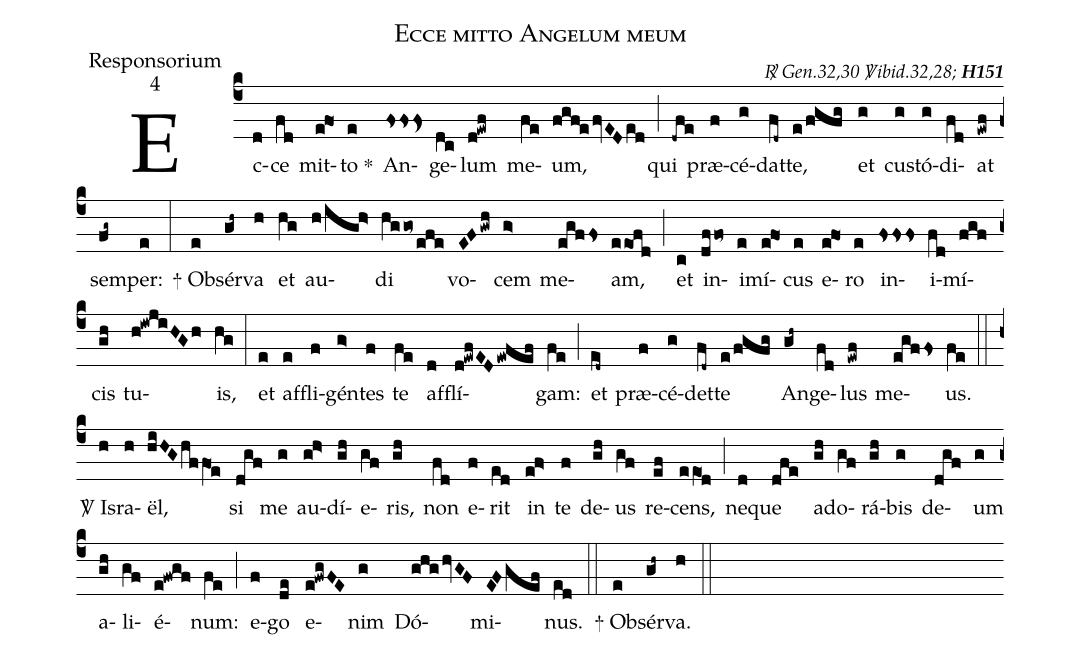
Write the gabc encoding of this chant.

name:Ecce mitto Angelum meum;
office-part:Responsorium;
mode:4;
commentary:{\itshape\mdseries \Rbar\ Gen.32,30  \Vbar ibid.32,28;\/} {\bfseries H151};
%%
(c4) Ec(d)ce(fd) mit(e@fo1)to <sp>*</sp>(e) An(fssfs<)ge(dc)lum(d!ewf) me(fe)um,(fgf@efvEDed) (;)
qui(-dfe) præ(f)cé(g)dat(fd~)te,(e/fgfg) et(g) cu(g)stó(g)di(fd)at(ewf) sem(fg~)per:(e) (:)
<sp>+</sp> Ob(e)sér(gh~)va(h) et(hg) au(h/igh>)di(hggo~efe) vo(EFgwh)cem(g>) me(egffs)am,(eeo1@fd) (;)
et(c) in(dffo~)i(e)mí(e@fo1)cus(e) e(e@fo1)ro(e) in(fsss)i(fd)mí(fgf)cis(gh) tu(h@iwjiHGh)is,(hg) (:)
et(e) af(e)fli(f)gén(g>)tes(f) te(fe) af(d)flí(d!ewfEDewfef)gam:(fe) (;)
et(ed~) præ(f)cé(g)det(fd~)te(e/fgfg) An(gh~)ge(fd)lus(ewf) me(egffs)us.(fe) (::)
<sp>V/</sp> Is(h)ra(h)ël,(hiHGhffO1e) si(dgf) me(g) au(g!h>)dí(gh)e(gf)ris,(gh) non(fd) e(f)rit(ed) in(e!f>) te(f) de(gh)us(gf) re(ef)cens,(eeO1d) (;)
ne(d)que(dfe) ad(gh)o(gf)rá(gh)bis(g) de(dgf)um(g) a(gh)li(gf)é(e@fwgf)num:(fe) (;)
e(f)go(de) e(e!fwgFE)nim(g) Dó(ghghvGF)mi(EFgef)nus.(ed) (::)
<sp>+</sp> Ob(e)sér(gh~)va.(h) (::)
